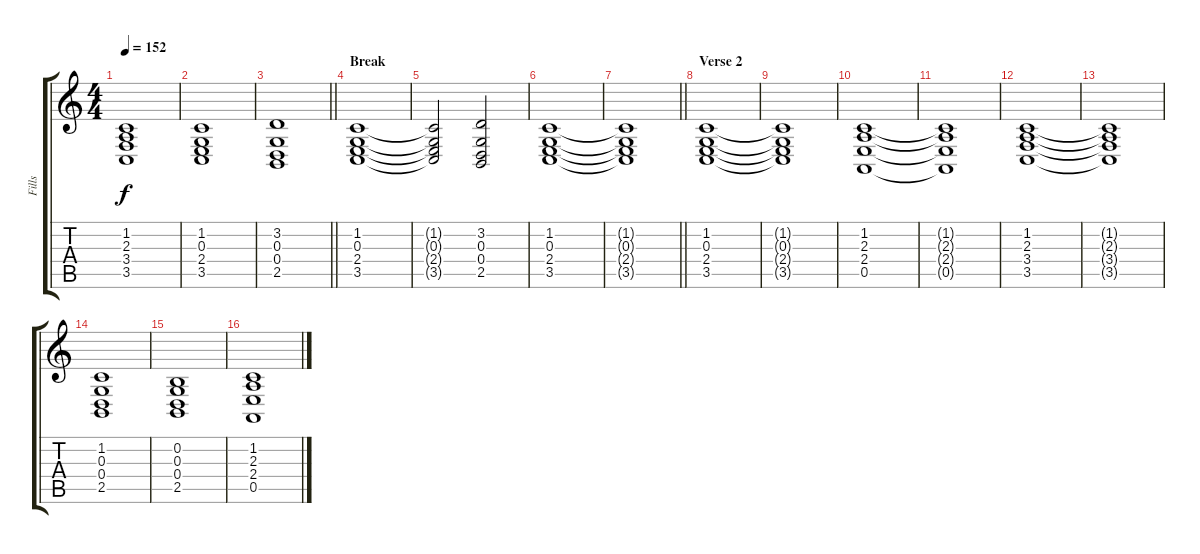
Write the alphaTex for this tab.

\track ("Fills" "Fills") {instrument synthstrings1}
\staff {score tabs}
\tuning (E4 B3 G3 D3 A2 E2) {hide}
\ts (4 4)
\tempo 152
\clef g2
\ks c
(1.2 2.3 3.4 3.5).1{dy f} |
(1.2 0.3 2.4 3.5).1 |
\barLineRight lightlight
(3.2 0.3 0.4 2.5).1 |
\section ("" "Break")
(1.2 0.3 2.4 3.5).1 |
(1.2{t} 0.3{t} 2.4{t} 3.5{t}).2 (3.2 0.3 0.4 2.5).2 |
(1.2 0.3 2.4 3.5).1 |
\barLineRight lightlight
(1.2{t} 0.3{t} 2.4{t} 3.5{t}).1 |
\section ("" "Verse 2")
(1.2 0.3 2.4 3.5).1 |
(1.2{t} 0.3{t} 2.4{t} 3.5{t}).1 |
(1.2 2.3 2.4 0.5).1 |
(1.2{t} 2.3{t} 2.4{t} 0.5{t}).1 |
(1.2 2.3 3.4 3.5).1 |
(1.2{t} 2.3{t} 3.4{t} 3.5{t}).1 |
(1.2 0.3 0.4 2.5).1 |
(0.2 0.3 0.4 2.5).1 |
(1.2 2.3 2.4 0.5).1
